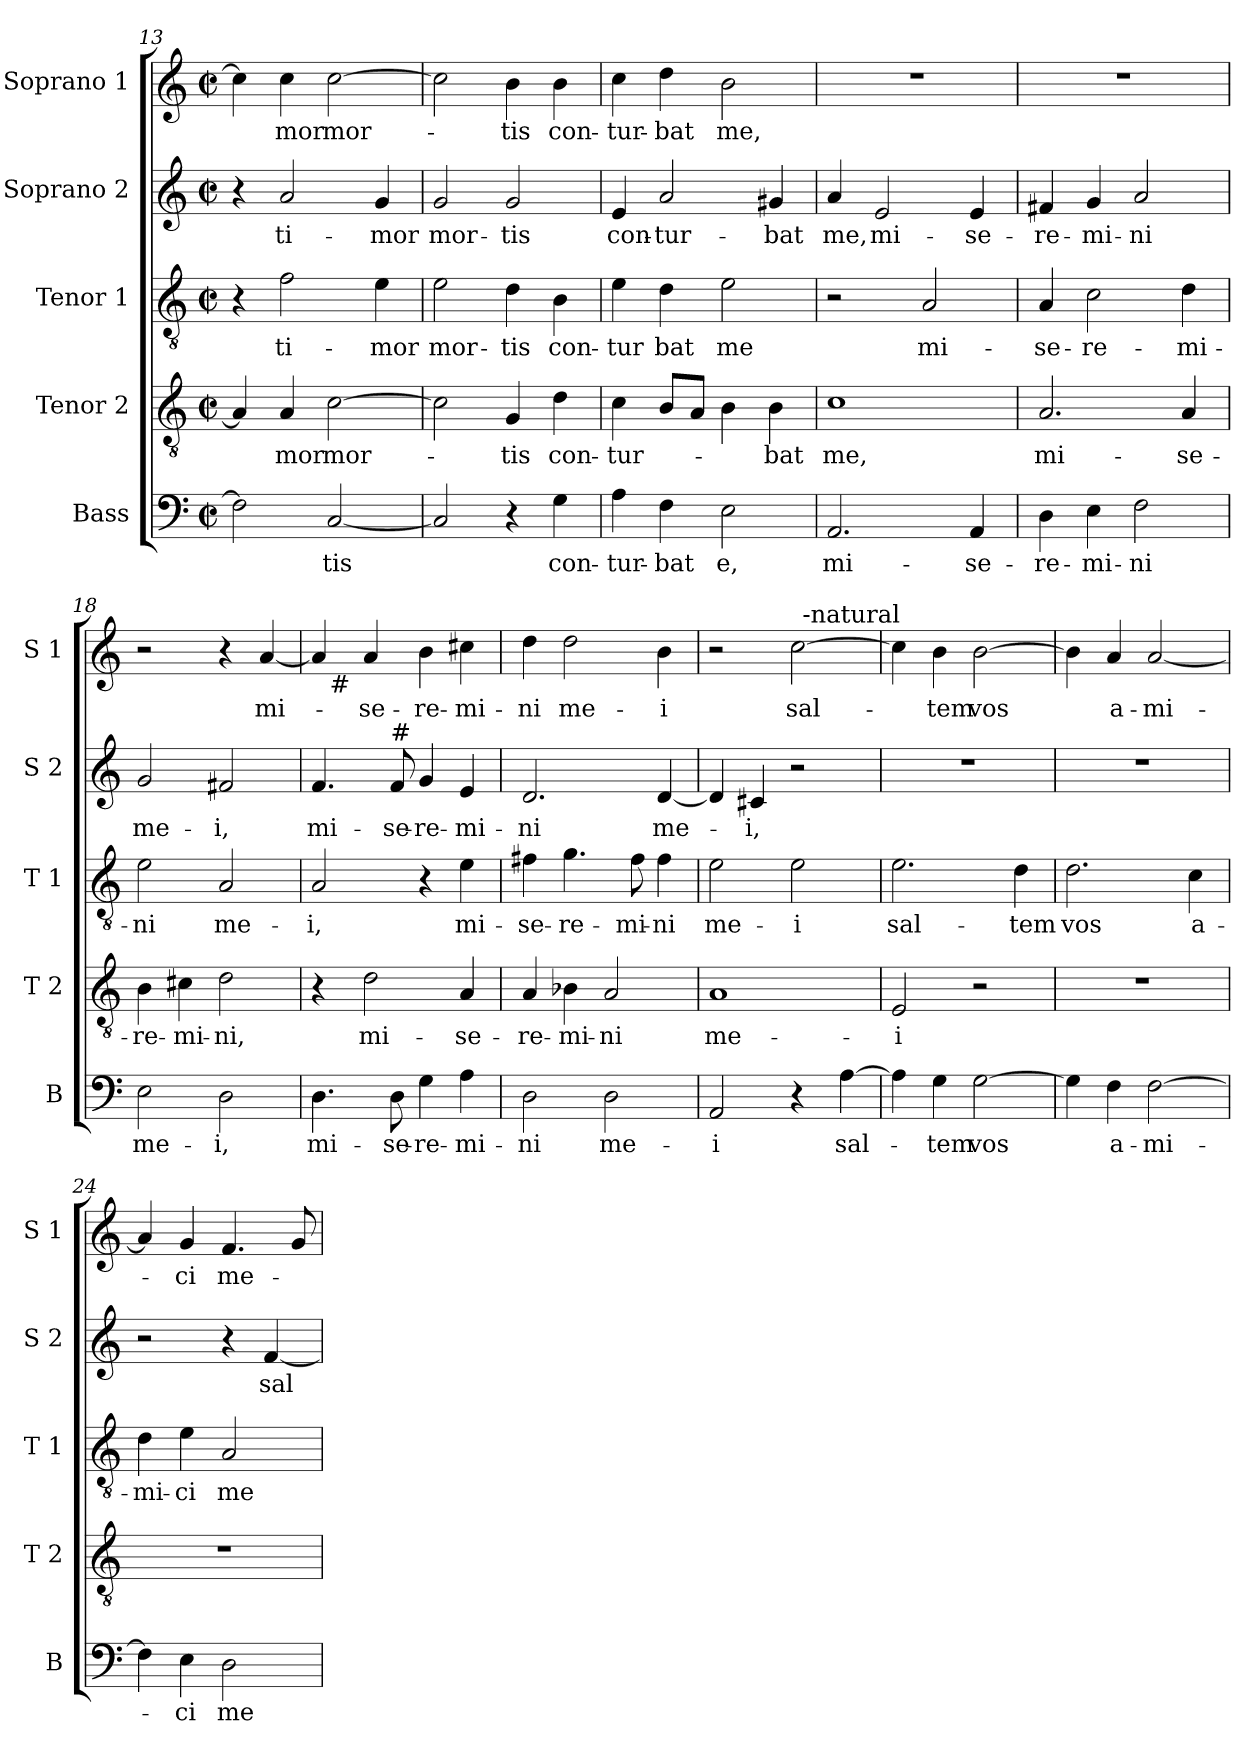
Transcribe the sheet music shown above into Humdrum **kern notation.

**kern	**text	**kern	**text	**kern	**text	**kern	**text	**kern	**text
*part5	*part5	*part4	*part4	*part3	*part3	*part2	*part2	*part1	*part1
*staff5	*staff5	*staff4	*staff4	*staff3	*staff3	*staff2	*staff2	*staff1	*staff1
*I"Bass	*	*I"Tenor 2	*	*I"Tenor 1	*	*I"Soprano 2	*	*I"Soprano 1	*
*I'B	*	*I'T 2	*	*I'T 1	*	*I'S 2	*	*I'S 1	*
*clefF4	*	*clefGv2	*	*clefGv2	*	*clefG2	*	*clefG2	*
*k[]	*	*k[]	*	*k[]	*	*k[]	*	*k[]	*
*C:	*	*C:	*	*C:	*	*C:	*	*C:	*
*M2/2	*	*M2/2	*	*M2/2	*	*M2/2	*	*M2/2	*
*met(c|)	*	*met(c|)	*	*met(c|)	*	*met(c|)	*	*met(c|)	*
=13	=13	=13	=13	=13	=13	=13	=13	=13	=13
2F\]	.	4A/]	.	4r	.	4r	.	4cc\]	.
.	.	4A/	-mor	2f\	ti-	2a/	ti-	4cc\	-mor
[2C/	-tis	[2c\	mor-	.	.	.	.	[2cc\	mor-
.	.	.	.	4e\	-mor	4g/	-mor	.	.
=14	=14	=14	=14	=14	=14	=14	=14	=14	=14
2C/]	.	2c\]	.	2e\	mor-	2g/	mor-	2cc\]	.
4r	.	4G/	-tis	4d\	-tis	2g/	-tis	4b\	-tis
4G\	con-	4d\	con-	4B\	con-	.	.	4b\	con-
!!LO:PB:g=z
=15	=15	=15	=15	=15	=15	=15	=15	=15	=15
4A\	-tur-	4c\	-tur-	4e\	-tur	4e/	con-	4cc\	-tur-
4F\	-bat	8B/L	.	4d\	bat	2a/	-tur-	4dd\	-bat
.	.	8A/J	.	.	.	.	.	.	.
2E\	e,	4B\	.	2e\	me	.	.	2b\	me,
.	.	4B\	-bat	.	.	4g#X/	-bat	.	.
=16	=16	=16	=16	=16	=16	=16	=16	=16	=16
2.AA/	mi-	1c	me,	2r	.	4a/	me,	1r	.
.	.	.	.	.	.	2e/	mi-	.	.
.	.	.	.	2A/	mi-	.	.	.	.
4AA/	-se-	.	.	.	.	4e/	-se-	.	.
=17	=17	=17	=17	=17	=17	=17	=17	=17	=17
4D\	-re-	2.A/	mi-	4A/	-se-	4f#X/	-re-	1r	.
4E\	-mi-	.	.	2c\	-re-	4g/	-mi-	.	.
2F\	-ni	.	.	.	.	2a/	-ni	.	.
.	.	4A/	-se-	4d\	-mi-	.	.	.	.
=18	=18	=18	=18	=18	=18	=18	=18	=18	=18
2E\	me-	4B\	-re-	2e\	-ni	2g/	me-	2r	.
.	.	4c#X\	-mi-	.	.	.	.	.	.
2D\	-i,	2d\	-ni,	2A/	me-	2f#X/	-i,	4r	.
.	.	.	.	.	.	.	.	[4a/	mi-
=19	=19	=19	=19	=19	=19	=19	=19	=19	=19
*	*	*	*	*	*	*	*	*^	*
4.D\	mi-	4r	.	2A/	-i,	4.f/	mi-	4a/]	16ryy	.
!	!	!	!	!	!	!	!	!	!LO:TX:b:t=#	!
.	.	.	.	.	.	.	.	.	2...ryy	.
.	.	2d\	mi-	.	.	.	.	4a/	.	-se-
!	!	!	!	!	!	!LO:TX:a:t=#	!	!	!	!
8D\	-se-	.	.	.	.	8f/	-se-	.	.	.
4G\	-re-	.	.	4r	.	4g/	-re-	4b\	.	-re-
4A\	-mi-	4A/	-se-	4e\	mi-	4e/	-mi-	4cc#X\	.	-mi-
*	*	*	*	*	*	*	*	*v	*v	*
=20	=20	=20	=20	=20	=20	=20	=20	=20	=20
2D\	-ni	4A/	-re-	4f#X\	-se-	2.d/	-ni	4dd\	-ni
.	.	4B-X\	-mi-	4.g\	-re-	.	.	2dd\	me-
2D\	me-	2A/	-ni	.	.	.	.	.	.
.	.	.	.	8f#\	-mi-	.	.	.	.
.	.	.	.	4f#\	-ni	[4d/	me-	4b\	-i
=21	=21	=21	=21	=21	=21	=21	=21	=21	=21
*	*	*	*	*	*	*	*	*^	*
2AA/	-i	1A	me-	2e\	me-	4d/]	.	2r	2ryy	.
.	.	.	.	.	.	4c#X/	-i,	.	.	.
4r	.	.	.	2e\	-i	2r	.	[2cc\	32ryy	sal-
!	!	!	!	!	!	!	!	!	!LO:TX:a:t=-natural	!
.	.	.	.	.	.	.	.	.	4...ryy	.
[4A\	sal-	.	.	.	.	.	.	.	.	.
*	*	*	*	*	*	*	*	*v	*v	*
!!LO:LB:g=z
=22	=22	=22	=22	=22	=22	=22	=22	=22	=22
4A\]	.	2E/	-i	2.e\	sal-	1r	.	4cc\]	.
4G\	-tem	.	.	.	.	.	.	4b\	-tem
[2G\	vos	2r	.	.	.	.	.	[2b\	vos
.	.	.	.	4d\	-tem	.	.	.	.
=23	=23	=23	=23	=23	=23	=23	=23	=23	=23
4G\]	.	1r	.	2.d\	vos	1r	.	4b\]	.
4F\	a-	.	.	.	.	.	.	4a/	a-
[2F\	-mi-	.	.	.	.	.	.	[2a/	-mi-
.	.	.	.	4c\	a-	.	.	.	.
=24	=24	=24	=24	=24	=24	=24	=24	=24	=24
4F\]	.	1r	.	4d\	-mi-	2r	.	4a/]	.
4E\	-ci	.	.	4e\	-ci	.	.	4g/	-ci
2D\	me-	.	.	2A/	me-	4r	.	4.f/	me-
.	.	.	.	.	.	[4f/	sal-	.	.
.	.	.	.	.	.	.	.	8g/	.
=	=	=	=	=	=	=	=	=	=
*-	*-	*-	*-	*-	*-	*-	*-	*-	*-
